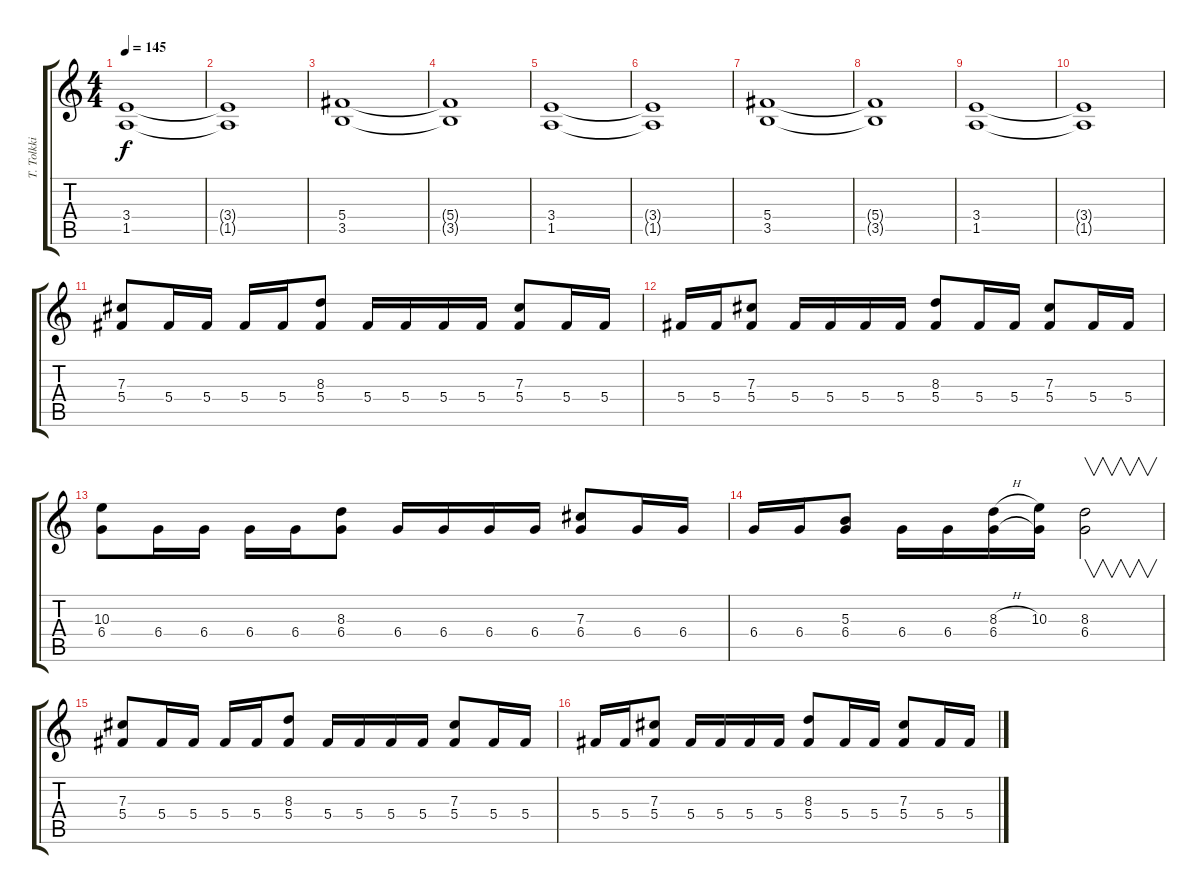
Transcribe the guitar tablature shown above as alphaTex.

\track ("T. Tolkki" "T. Tolkki") {instrument distortionguitar}
\staff {score tabs}
\tuning (Eb4 Bb3 Gb3 Db3 Ab2 Eb2) {hide}
\ts (4 4)
\tempo 145
\clef g2
\ks c
(3.4 1.5).1{dy f} |
(3.4{t} 1.5{t}).1 |
(5.4 3.5).1 |
(5.4{t} 3.5{t}).1 |
(3.4 1.5).1 |
(3.4{t} 1.5{t}).1 |
(5.4 3.5).1 |
(5.4{t} 3.5{t}).1 |
(3.4 1.5).1 |
(3.4{t} 1.5{t}).1 |
(7.3 5.4).8 5.4.16 5.4.16 5.4.16 5.4.16 (8.3 5.4).8 5.4.16 5.4.16 5.4.16 5.4.16 (7.3 5.4).8 5.4.16 5.4.16 |
5.4.16 5.4.16 (7.3 5.4).8 5.4.16 5.4.16 5.4.16 5.4.16 (8.3 5.4).8 5.4.16 5.4.16 (7.3 5.4).8 5.4.16 5.4.16 |
(10.3 6.4).8 6.4.16 6.4.16 6.4.16 6.4.16 (8.3 6.4).8 6.4.16 6.4.16 6.4.16 6.4.16 (7.3 6.4).8 6.4.16 6.4.16 |
6.4.16 6.4.16 (5.3 6.4).8 6.4.16 6.4.16 (8.3{h} 6.4).16 (10.3 6.4{t}).16 (8.3 6.4).2{v} |
(7.3 5.4).8 5.4.16 5.4.16 5.4.16 5.4.16 (8.3 5.4).8 5.4.16 5.4.16 5.4.16 5.4.16 (7.3 5.4).8 5.4.16 5.4.16 |
5.4.16 5.4.16 (7.3 5.4).8 5.4.16 5.4.16 5.4.16 5.4.16 (8.3 5.4).8 5.4.16 5.4.16 (7.3 5.4).8 5.4.16 5.4.16
